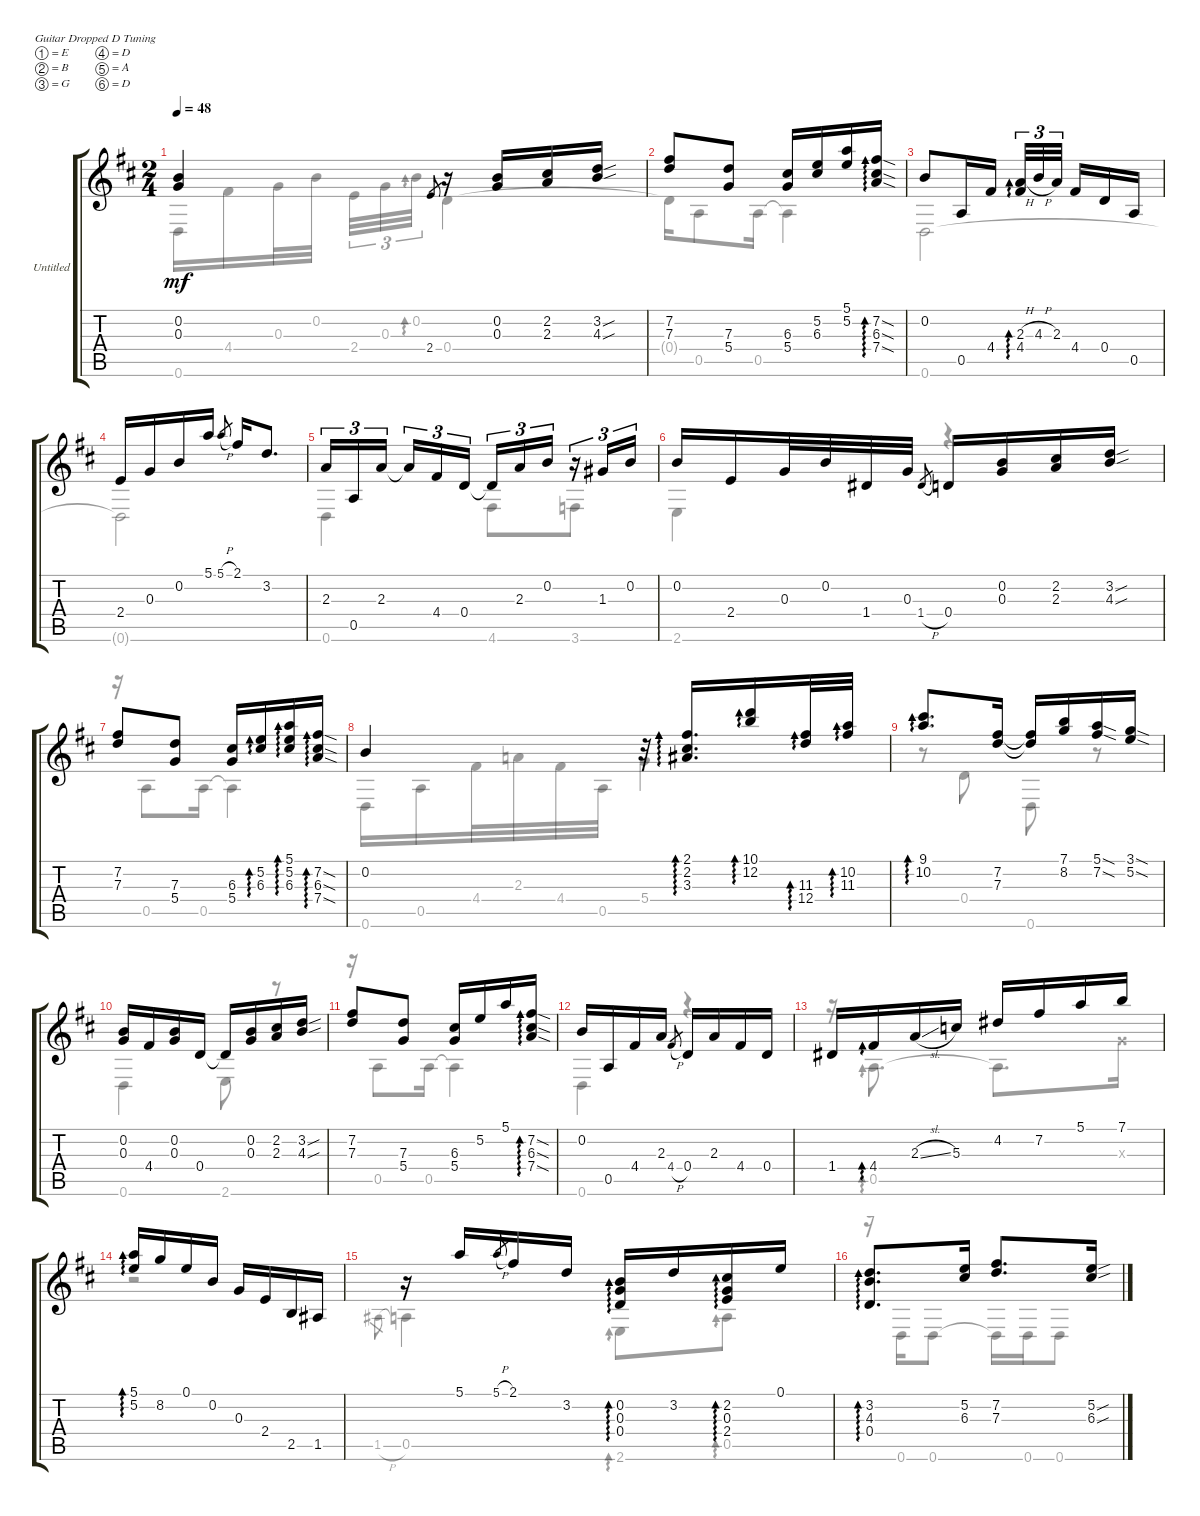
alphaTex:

\bracketExtendMode groupsimilarinstruments
\firstSystemTrackNameOrientation horizontal
\otherSystemsTrackNameOrientation horizontal
\track ("Untitled" "Untitled") {instrument acousticguitarnylon}
\staff {score tabs}
\tuning (E4 B3 G3 D3 A2 D2)
\voice
\ts (2 4)
\tempo 48
\clef g2
\ks bminor
(0.2 0.3).4{dy mf} 2.4.8{gr} r.16 (0.2 0.3).16 (2.2 2.3).16 (3.2{sou} 4.3{sou}).16 |
(7.2 7.3).8 (7.3 5.4).8 (6.3 5.4).16 (5.2 6.3).16 (5.1 5.2).16 (7.2{sod} 6.3{sod} 7.4{sod}).16{ad 0} |
0.2.8 0.5.16 4.4.16 (2.3{h} 4.4).32{tu (3 2) ad 0} 4.3{h}.32{tu (3 2)} 2.3.32{tu (3 2)} 4.4.16 0.4.16 0.5.16 |
2.4.16 0.3.16 0.2.16 5.1.16 5.1{h}.8{gr} 2.1.16 3.2.8{d} |
2.3.16{tu (3 2)} 0.5.16{tu (3 2)} 2.3.16{tu (3 2)} 2.3{t}.16{tu (3 2)} 4.4.16{tu (3 2)} 0.4.16{tu (3 2)} 0.4{t}.16{tu (3 2)} 2.3.16{tu (3 2)} 0.2.16{tu (3 2)} r.16{tu (3 2)} 1.3.16{tu (3 2)} 0.2.16{tu (3 2)} |
0.2.16 2.4.16 0.3.32 0.2.32 1.4.32 0.3.32 1.4{h}.8{gr} 0.4.16 (0.2 0.3).16 (2.2 2.3).16 (3.2{sou} 4.3{sou}).16 |
(7.2 7.3).8 (7.3 5.4).8 (6.3 5.4).16 (5.2 6.3).16{ad 0} (5.1 5.2 6.3).16{ad 0} (7.2{sod} 6.3{sod} 7.4{sod}).16{ad 0} |
0.2.4 r.32 (2.1 2.2 3.3).16{d ad 0} (10.1 12.2).16{ad 0} (11.3 12.4).32{ad 0} (10.2 11.3).32{ad 0} |
(9.1 10.2).8{d ad 0} (7.2 7.3).16 (7.2{t} 7.3{t}).16 (7.1 8.2).16 (5.1{sod} 7.2{sod}).16 (3.1{sod} 5.2{sod}).16 |
(0.2 0.3).16 4.4.16 (0.2 0.3).16 0.4.16 0.4{t}.16 (0.2 0.3).16 (2.2 2.3).16 (3.2{sou} 4.3{sou}).16 |
(7.2 7.3).8 (7.3 5.4).8 (6.3 5.4).16 5.2.16 5.1.16 (7.2{sod} 6.3{sod} 7.4{sod}).16{ad 0} |
0.2.16 0.5.16 4.4.16 2.3.16 4.4{h}.8{gr} 0.4.16 2.3.16 4.4.16 0.4.16 |
1.4.16 4.4.16{ad 0} 2.3{sl}.16 5.3.16 4.2.16 7.2.16 5.1.16 7.1.16 |
(5.1 5.2).16{ad 0} 8.2.16 0.1.16 0.2.16 0.3.16 2.4.16 2.5.16 1.5.16 |
r.16 5.1.16 5.1{h}.8{gr} 2.1.16 3.2.16 (0.2 0.3 0.4).16{ad 0} 3.2.16 (2.2 0.3 2.4).16{ad 0} 0.1.16 |
(3.2 4.3 0.4).8{d ad 0} (5.2 6.3).16 (7.2 7.3).8{d} (5.2{sou} 6.3{sou}).16
\voice
\clef g2
\ottava regular
\simile none
\ks bminor
0.6.16{dy mf} 4.4.16 0.3.32 0.2.32 2.4.32{tu (3 2)} 0.3.32{tu (3 2)} 0.2.32{tu (3 2) ad 0} 0.4.4 |
0.4{t}.16 0.5.8 0.5.16 0.5{t}.4 |
0.6.2 |
0.6{t}.2 |
0.6.4 4.6.8 3.6.8 |
2.6.4 r.4 |
r.16 0.5.8 0.5.16 0.5{t}.4 |
0.6.16 0.5.16 4.4.32 2.3.32 4.4.32 0.5.32 5.4.4 |
r.8{ad 0} 0.4.8 0.6.8 r.8 |
0.6.4 2.6.8 r.8 |
r.16 0.5.8 0.5.16 0.5{t}.4 |
0.6.4 r.4 |
r.16 0.5.8{d ad 0} 0.5{t}.8{d} 0.3{x}.16 |
r.2{ad 0} |
1.5{h}.8{gr} 0.5.4 2.6.8{ad 0} 0.5.8{ad 0} |
r.16{ad 0} 0.6.16 0.6.8 0.6{t}.16 0.6.16 0.6.8
